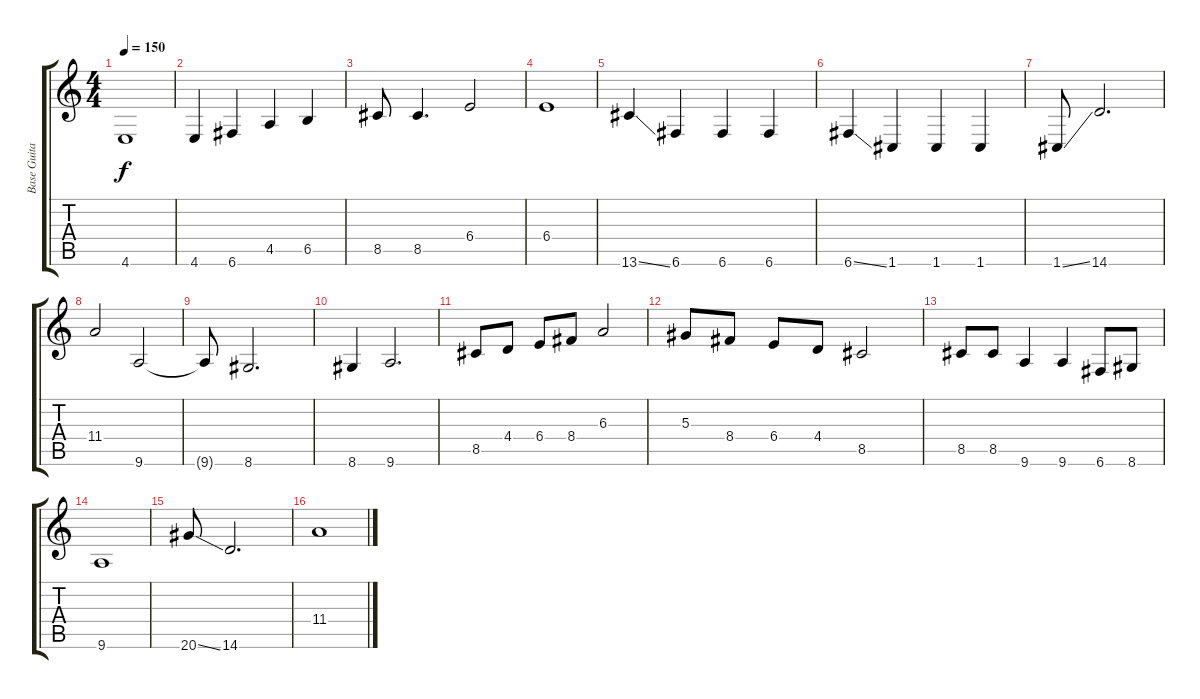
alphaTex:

\track ("Base Guitar" "Base Guita") {instrument electricbassfinger}
\staff {score tabs}
\tuning (C4 G3 Eb3 Bb2 F2 C2) {hide}
\ts (4 4)
\tempo 150
\clef g2
\ks c
4.6.1{dy f} |
4.6.4 6.6.4 4.5.4 6.5.4 |
8.5.8 8.5.4{d} 6.4.2 |
6.4.1 |
13.6{ss}.4 6.6.4 6.6.4 6.6.4 |
6.6{ss}.4 1.6.4 1.6.4 1.6.4 |
1.6{ss}.8 14.6.2{d} |
11.4.2 9.6.2 |
9.6{t}.8 8.6.2{d} |
8.6.4 9.6.2{d} |
8.5.8 4.4.8 6.4.8 8.4.8 6.3.2 |
5.3.8 8.4.8 6.4.8 4.4.8 8.5.2 |
8.5.8 8.5.8 9.6.4 9.6.4 6.6.8 8.6.8 |
9.6.1 |
20.6{ss}.8 14.6.2{d} |
11.4.1
